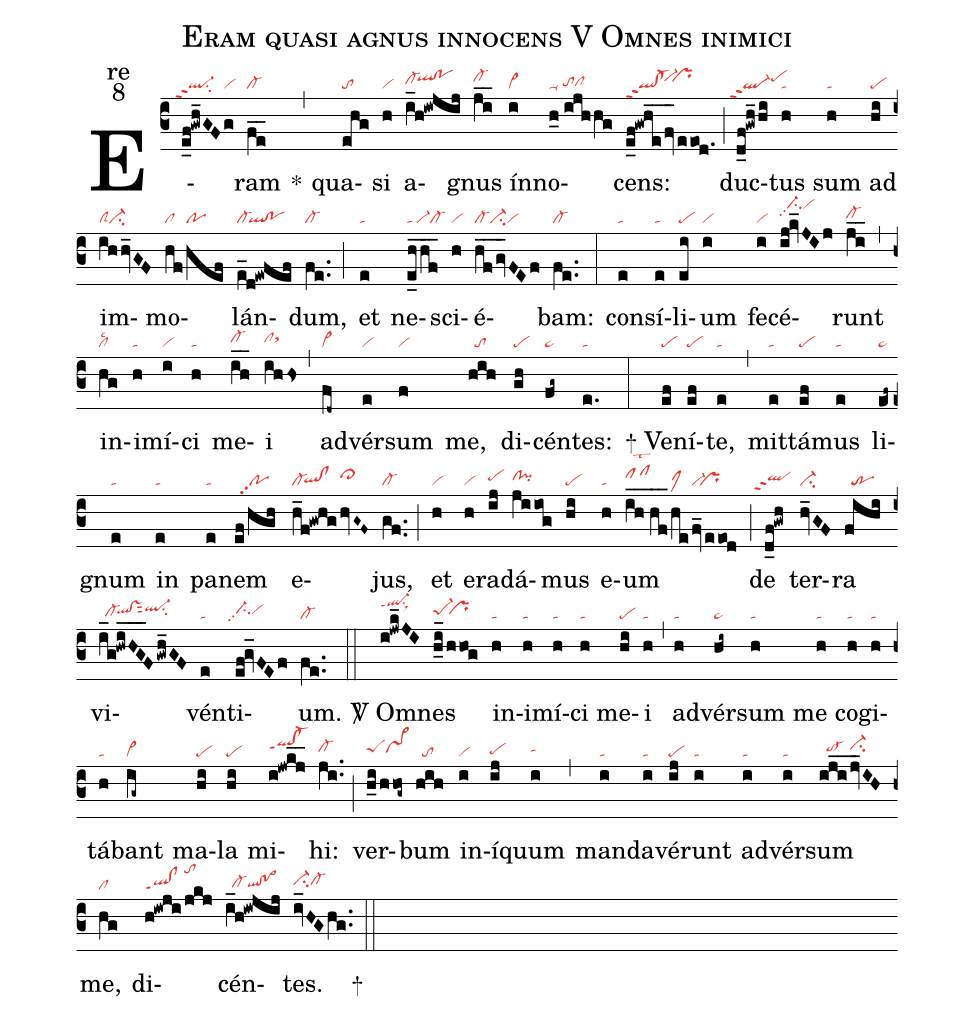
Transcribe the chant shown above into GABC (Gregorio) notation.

name:Eram quasi agnus innocens V Omnes inimici;
office-part:re;
mode:8;
nabc-lines:1;
%%
(c3) E(e_f!gwh_GFg|``ql-ppt2su2vi)ram(fe__|cl-) <sp>*</sp>(,) qua(ehg|to)si(h|vi) a(i_h!iwjij|cl-hh`qlhi!pohi)gnus(ji__|cl-hi) ín(i|vi>)no(h_0//ijhhg|ta-/tohgclhg)cens:(e_f!gwhe__|ql!cl-ppt2|fv_/eeod.|vi-hi``prhi) (;) duc(d_f!gwh_/hi|``ql-ppt2pehi)tus(h|ta) sum(h|ta) ad(hi|pe) im(ihhv_GF|clSci-)mo(hf|cl|hef|po)lán(e_d!ewfef|cl-`ql!po)dum,(fe..|cl-) (;) et(e|ta) ne(eh__/hf__|ta/vi-cl-)sci(h|vi)é(hf__/gv_FEf|cl-ci-vi)bam:(fe..|cl-) (:) con(e|ta)sí(e|ta)li(ei|pe)um(i|vi) fe(i|vi)cé(ij!kv_JIj|//ci-hlpp2vihl)runt(ji__|cl-hh) (,) in(hg|cllsc2)i(h|ta)mí(i|vi)ci(h|ta) me(ih__|cl-hh)i(ihhs|clhhsthi) (,) ad(fd~|cl~)vér(e|vi)sum(f|vi) me,(hih|//to) di(gh|pe)cén(fg~|pe~)tes:(e.|ta) (:)
<sp>+</sp> Ve(ef|pe)ní(ef|pe)te,(e|ta) (,) mit(e|ta)tá(ef|pe)mus(e|ta) li(ef~|pe~)gnum(e|ta) in(e|ta) pa(e|ta)nem(ef/hgh|//popp2) e(h_f!gwhg|cl-`qlhg!clhg|hvG~F~|ci~hi)jus,(gf..|cl-) (;) et(h|vi) e(h|vi)ra(ij|pehh)dá(jiiog|clhh!pihh)mus(hi|pe) e(h|ta)um(ih__//hf__|pfhilst2|he|clMhh|fv_eeod|vi-``pr) (;) de(d_f!gwh|```qlhhppt2) ter(hv_GF|ci-)ra(fihi|//tr) vi(i_g!hwiHG___F/gwh_GF|//cl-hg`qlhh!vshhsut2ql-hisu2)vén(e|ta)ti(ef!gv_FEf|ci-hhpp2vihh)um.(fe..|cl-) (::)

<sp>V/</sp> Om(i!jwk_JI|ql-hkppt1su1sux1)nes(h_i_/hhog|pe-1hh``prhh) in(h|ta)i(h|ta)mí(h|ta)ci(h|ta) me(hi|pe)i(h|ta) (,) ad(h|ta)vér(hi~|pe~)sum(h|ta) me(h|ta) co(h|ta)gi(h|ta)tá(h|ta)bant(ig~|cl~) ma(hi|pe)la(hi|pe) mi(i!jwkj__|qlhi!cl-hippt1)hi:(ji..|cl-hh) (;) ver(h_i/hhog~|peShhpr~hh)bum(hih|//to) in(i|vi)í(ij|pehg)quum(i|tahh) (,) man(i|ta)da(i|ta)vé(ij|pe)runt(i|ta) ad(i|ta)vér(i|ta)sum(iji__|//to-hh|jv_IH|ci-hi) me,(hg|cl) di(h!iwji|ql!clppt1|jkj|tohm)cén(i_h!iwjij|//cl-hgqlhg!po>hg)tes.(iv_HGhg..|ci-hhcl-hh) <sp>+</sp>(::)
